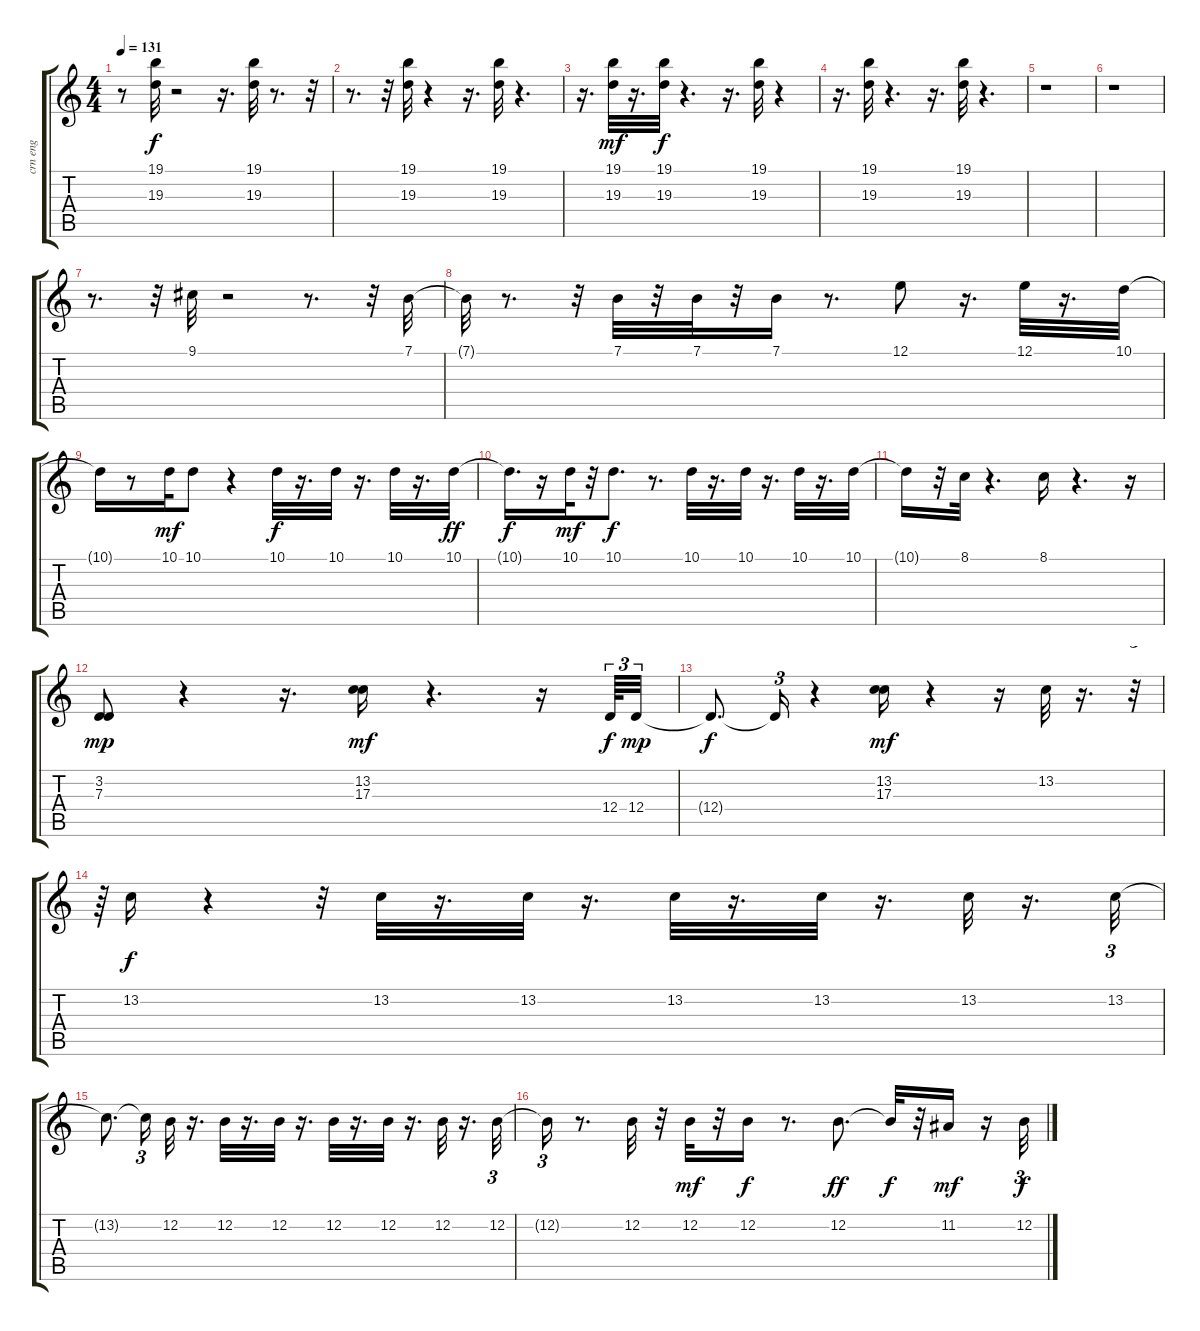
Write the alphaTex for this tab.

\track ("crn eng" "crn eng") {instrument englishhorn}
\staff {score tabs}
\tuning (E4 B3 G3 D3 A2 E2) {hide}
\ts (4 4)
\tempo 131
\clef g2
\ks c
r.8{dy f} (19.1 19.3).32 r.2 r.16{d} (19.1 19.3).32 r.8{d} r.32 |
r.8{d} r.32 (19.1 19.3).32 r.4 r.16{d} (19.1 19.3).32 r.4{d} |
r.16{d} (19.1 19.3).32{dy mf} r.16{d} (19.1 19.3).32{dy f} r.4{d} r.16{d} (19.1 19.3).32 r.4 |
r.16{d} (19.1 19.3).32 r.4{d} r.16{d} (19.1 19.3).32 r.4{d} |
r.1 |
r.1 |
r.8{d} r.32 9.1.32 r.2 r.8{d} r.32 7.1.32 |
7.1{t}.32 r.8{d} r.32 7.1.32 r.32 7.1.32 r.32 7.1.16 r.8{d} 12.1.8 r.16{d} 12.1.32 r.16{d} 10.1.32 |
10.1{t}.16 r.8 10.1.32{dy mf} 10.1.8 r.4 10.1.32{dy f} r.16{d} 10.1.32 r.16{d} 10.1.32 r.16{d} 10.1.32{dy ff} |
10.1{t}.16{d dy f} r.16 10.1.32{dy mf} r.32 10.1.8{d dy f} r.8{d} 10.1.32 r.16{d} 10.1.32 r.16{d} 10.1.32 r.16{d} 10.1.32 |
10.1{t}.16 r.32 8.1.32 r.4{d} 8.1.16 r.4{d} r.16 |
(3.2 7.3).8{dy mp} r.4 r.16{d} (13.2 17.3).16{dy mf} r.4{d} r.16 12.4.64{tu (3 2) dy f} 12.4.32{tu (3 2) dy mp} |
12.4{t}.8{d dy f} 12.4{t}.16{tu (3 2)} r.4 (13.2 17.3).16{dy mf} r.4 r.16 13.2.32 r.16{d} r.32{tu (3 2)} |
r.64{tu (3 2)} 13.2.16{dy f} r.4 r.32 13.2.32 r.16{d} 13.2.32 r.16{d} 13.2.32 r.16{d} 13.2.32 r.16{d} 13.2.32 r.16{d} 13.2.32{tu (3 2)} |
13.2{t}.8{d} 13.2{t}.16{tu (3 2)} 12.2.32 r.16{d} 12.2.32 r.16{d} 12.2.32 r.16{d} 12.2.32 r.16{d} 12.2.32 r.16{d} 12.2.32 r.16{d} 12.2.32{tu (3 2)} |
12.2{t}.16{tu (3 2)} r.8{d} 12.2.32 r.32 12.2.32{dy mf} r.32 12.2.16{dy f} r.8{d} 12.2.8{d dy ff} 12.2{t}.32{dy f} r.32 11.2.16{dy mf} r.16 12.2.32{tu (3 2) dy f}
